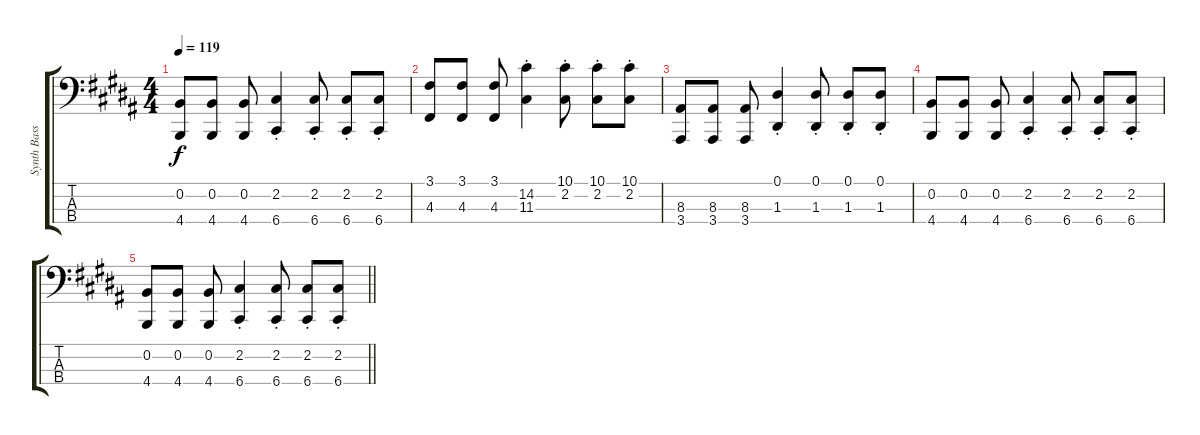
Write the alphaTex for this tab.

\track ("Synth Bass" "Synth Bass") {instrument synthbass1}
\staff {score tabs}
\tuning (Eb2 B1 D1 G0) {hide}
\ts (4 4)
\tempo 119
\clef f4
\ks b
(0.2 4.4).8{dy f} (0.2 4.4).8 (0.2 4.4).8 (2.2{st} 6.4{st}).4 (2.2{st} 6.4{st}).8 (2.2{st} 6.4{st}).8 (2.2{st} 6.4{st}).8 |
(3.1 4.3).8 (3.1 4.3).8 (3.1 4.3).8 (14.2{st} 11.3{st}).4 (10.1{st} 2.2{st}).8 (10.1{st} 2.2{st}).8 (10.1{st} 2.2{st}).8 |
(8.3 3.4).8 (8.3 3.4).8 (8.3 3.4).8 (0.1{st} 1.3{st}).4 (0.1{st} 1.3{st}).8 (0.1{st} 1.3{st}).8 (0.1{st} 1.3{st}).8 |
(0.2 4.4).8 (0.2 4.4).8 (0.2 4.4).8 (2.2{st} 6.4{st}).4 (2.2{st} 6.4{st}).8 (2.2{st} 6.4{st}).8 (2.2{st} 6.4{st}).8 |
\barLineRight lightlight
(0.2 4.4).8 (0.2 4.4).8 (0.2 4.4).8 (2.2{st} 6.4{st}).4 (2.2{st} 6.4{st}).8 (2.2{st} 6.4{st}).8 (2.2{st} 6.4{st}).8
